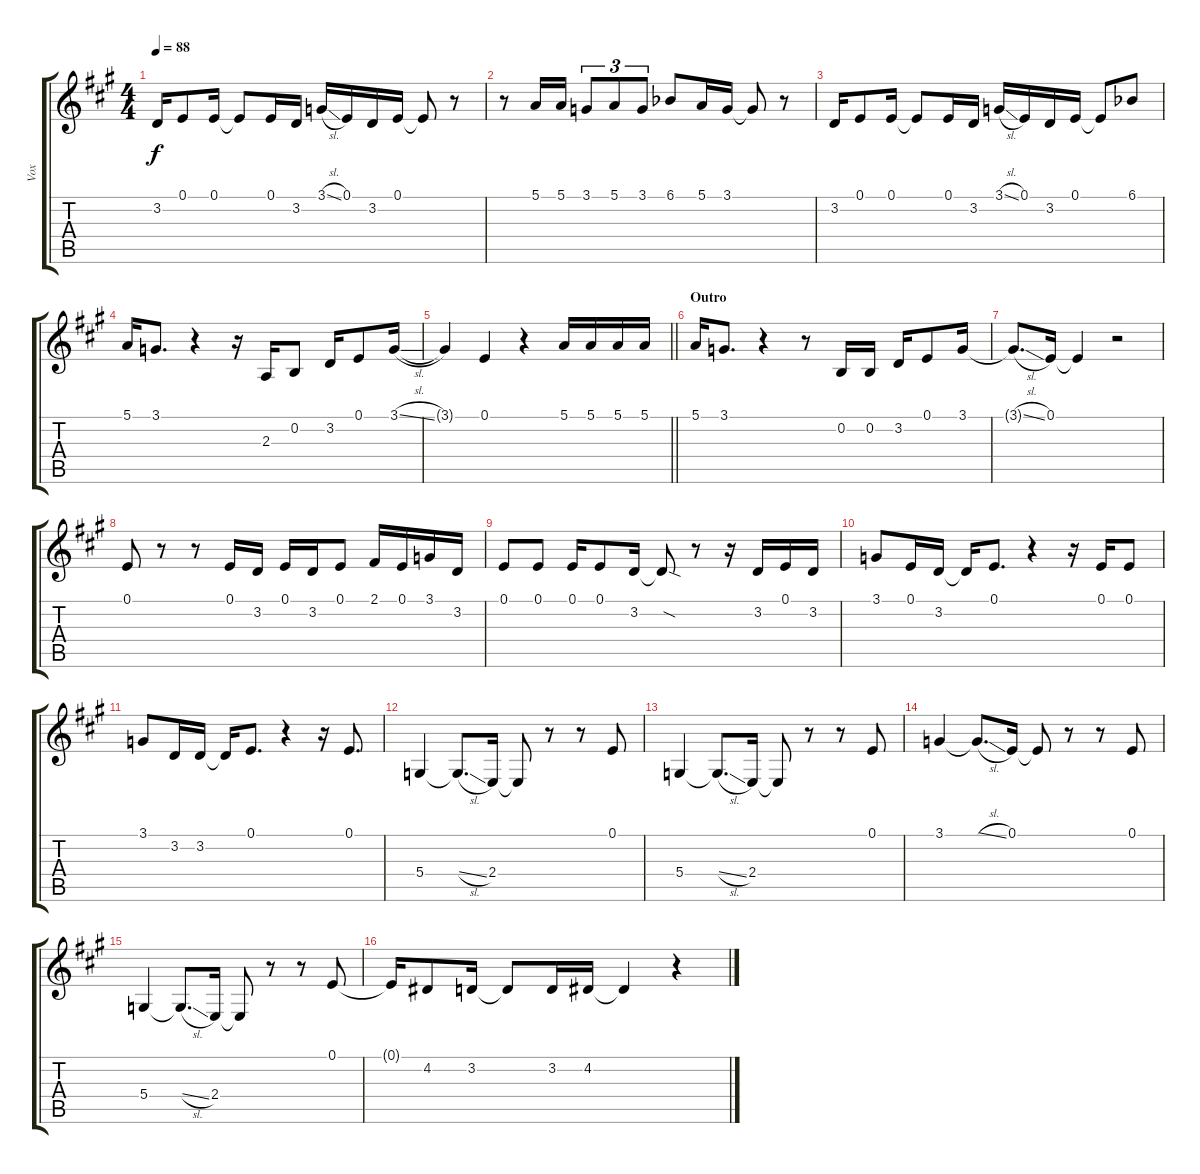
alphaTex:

\track ("Vox" "Vox") {instrument choiraahs}
\staff {score tabs}
\tuning (E4 B3 G3 D3 A2 E2) {hide}
\ts (4 4)
\tempo 88
\clef g2
\ks a
3.2.16{dy f} 0.1.8 0.1.16 0.1{t}.8 0.1.16 3.2.16 3.1{sl}.16 0.1.16 3.2.16 0.1.16 0.1{t}.8 r.8 |
r.8 5.1.16 5.1.16 3.1.8{tu (3 2)} 5.1.8{tu (3 2)} 3.1.8{tu (3 2)} 6.1{acc b}.8 5.1.16 3.1.16 3.1{t}.8 r.8 |
3.2.16 0.1.8 0.1.16 0.1{t}.8 0.1.16 3.2.16 3.1{sl}.16 0.1.16 3.2.16 0.1.16 0.1{t}.8 6.1{acc b}.8 |
5.1.16 3.1.8{d} r.4 r.16 2.3.16 0.2.8 3.2.16 0.1.8 3.1{sl}.16 |
\barLineRight lightlight
3.1{t}.4 0.1.4 r.4 5.1.16 5.1.16 5.1.16 5.1.16 |
\section ("" "Outro")
5.1.16 3.1.8{d} r.4 r.8 0.2.16 0.2.16 3.2.16 0.1.8 3.1.16 |
3.1{sl t}.8{d} 0.1.16 0.1{t}.4 r.2 |
0.1.8 r.8 r.8 0.1.16 3.2.16 0.1.16 3.2.16 0.1.8 2.1.16 0.1.16 3.1.16 3.2.16 |
0.1.8 0.1.8 0.1.16 0.1.8 3.2.16 3.2{sod t}.8 r.8 r.16 3.2.16 0.1.16 3.2.16 |
3.1.8 0.1.16 3.2.16 3.2{t}.16 0.1.8{d} r.4 r.16 0.1.16 0.1.8 |
3.1.8 3.2.16 3.2.16 3.2{t}.16 0.1.8{d} r.4 r.16 0.1.8{d} |
5.4.4 5.4{sl t}.8{d} 2.4.16 2.4{t}.8 r.8 r.8 0.1.8 |
5.4.4 5.4{sl t}.8{d} 2.4.16 2.4{t}.8 r.8 r.8 0.1.8 |
3.1.4 3.1{sl t}.8{d} 0.1.16 0.1{t}.8 r.8 r.8 0.1.8 |
5.4.4 5.4{sl t}.8{d} 2.4.16 2.4{t}.8 r.8 r.8 0.1.8 |
0.1{t}.16 4.2.8 3.2.16 3.2{t}.8 3.2.16 4.2.16 4.2{t}.4 r.4
